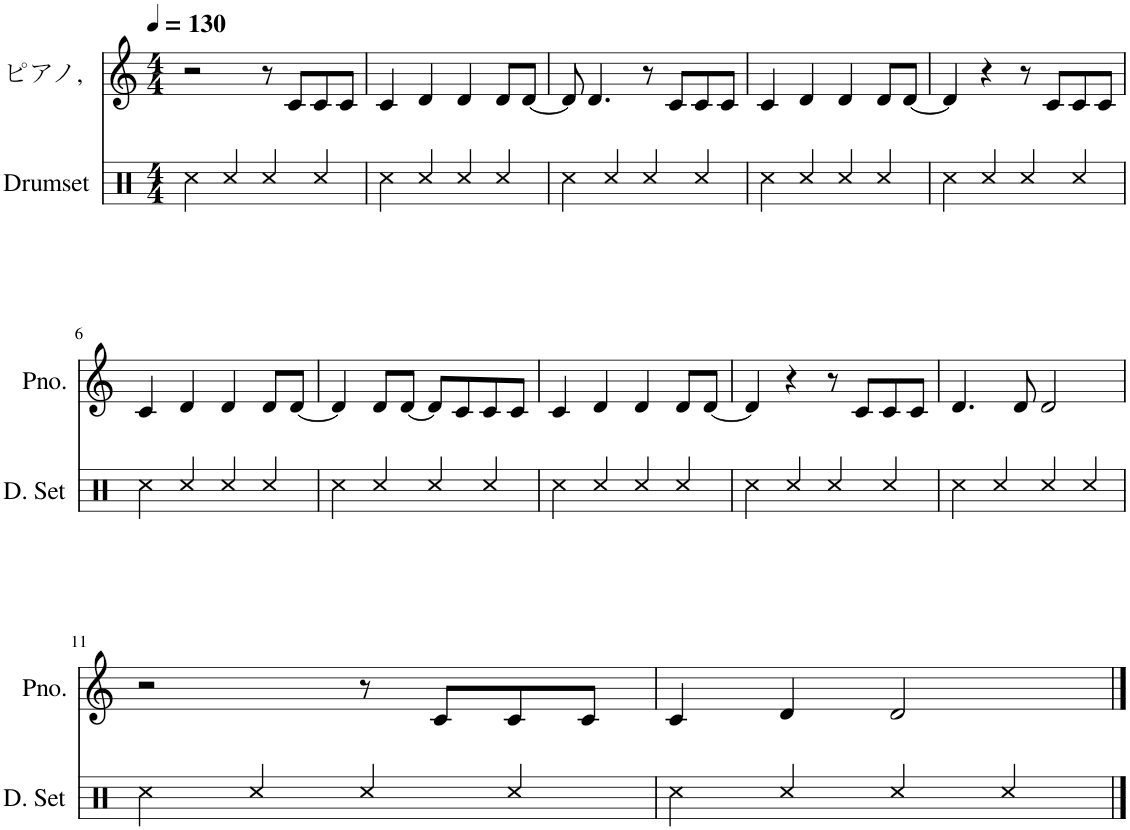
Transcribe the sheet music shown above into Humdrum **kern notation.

**kern	**kern
*part2	*part1
*staff2	*staff1
*I"Drumset	*I"ピアノ,
*I'D. Set	*
*clefX	*clefG2
*k[]	*k[]
*M4/4	*M4/4
*MM130	*MM130
=1	=1
4Rcc\	2r
4Rcc/	.
4Rcc/	8r
.	8c/L
4Rcc/	8c/
.	8c/J
=2	=2
4Rcc\	4c/
4Rcc/	4d/
4Rcc/	4d/
4Rcc/	8d/L
.	[8d/J
=3	=3
4Rcc\	8d/]
.	4.d/
4Rcc/	.
4Rcc/	8r
.	8c/L
4Rcc/	8c/
.	8c/J
=4	=4
4Rcc\	4c/
4Rcc/	4d/
4Rcc/	4d/
4Rcc/	8d/L
.	[8d/J
=5	=5
4Rcc\	4d/]
4Rcc/	4r
4Rcc/	8r
.	8c/L
4Rcc/	8c/
.	8c/J
!!LO:LB:g=z
=6	=6
4Rcc\	4c/
4Rcc/	4d/
4Rcc/	4d/
4Rcc/	8d/L
.	[8d/J
=7	=7
4Rcc\	4d/]
4Rcc/	8d/L
.	[8d/J
4Rcc/	8d/L]
.	8c/
4Rcc/	8c/
.	8c/J
=8	=8
4Rcc\	4c/
4Rcc/	4d/
4Rcc/	4d/
4Rcc/	8d/L
.	[8d/J
=9	=9
4Rcc\	4d/]
4Rcc/	4r
4Rcc/	8r
.	8c/L
4Rcc/	8c/
.	8c/J
=10	=10
4Rcc\	4.d/
4Rcc/	.
.	8d/
4Rcc/	2d/
4Rcc/	.
!!LO:LB:g=z
=11	=11
4Rcc\	2r
4Rcc/	.
4Rcc/	8r
.	8c/L
4Rcc/	8c/
.	8c/J
=12	=12
4Rcc\	4c/
4Rcc/	4d/
4Rcc/	2d/
4Rcc/	.
==	==
*-	*-
